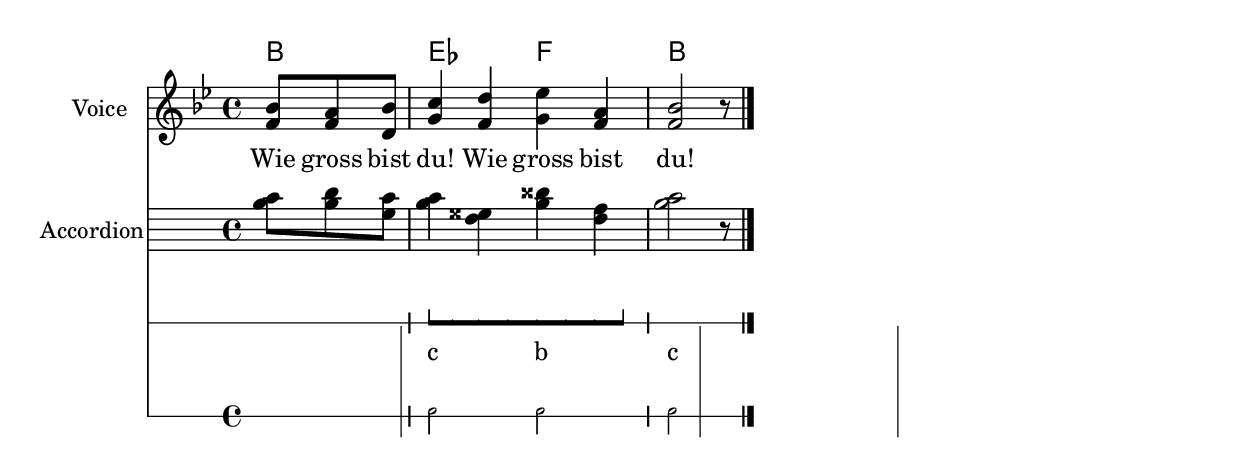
%% Do not edit this file; it is auto-generated from LSR http://lsr.dsi.unimi.it
%% This file is in the public domain.
\version "2.12.0"

\header {
  lsrtags = "template"

  texidoc = "
A template to write a score for a diatonic accordion.

- There is a horizontal staff indicating if the accordion must be
pushed (thick line) or pulled (thin line)

- There is a small rhythmic staff with lyrics that describes the bass
buttons to press. The bar lines are made from gridlines

- The tabulator staff for diatonic accordions shows the geographic
position of the buttons and not (as for every other instrument) the
pitch of the notes; the keys on the melody-side of the accordion are
placed in three columns and about 12 rows


In the tabulator staff notation the outermost column is described with
notes between lines, the innermost column is described with notes
between lines and a cross as accidental, and the middle column is
described with notes on a line, whereby the row in the middle is
represented on the middle line in the staff.


Some words to transpose piano notes to the diatonic accordion:


1. Every diatonic accordion is built for some keys only (for example,
for the keys of C major and F major), so it is important to transpose a
piano melody to match one of these keys. Transpose the source code, not
only the output because this code is required later on to translate it
once more to the tabulator staff. This can be done with the command
@code{displayLilyMusic}.


2. You have to alternate the push- and pull-direction of the accordion
regularly. If the player has a too long part to pull the accordion gets
broken. On the other hand, some harmonies are only available in one
direction. Considering this, decide which parts of the melody are the
push-parts and which the pull-parts.


3. For each pull- or push-part translate the piano notes to the
according tabulature representation.


This snippet comes with a useful optional macro for the jEdit text
editor. 

"
  doctitle = "Score for diatonic accordion"
} % begin verbatim

verse = \lyricmode { Wie gross bist du! Wie gross bist du! }

harmonies = \new ChordNames \chordmode {
  \germanChords
  \set chordChanges = ##t
	bes8 bes8 bes8
  es2 f
  bes1
}

NoStem = \override Stem #'transparent = ##t
NoNoteHead = \override NoteHead #'transparent = ##t
ZeroBeam = \override Beam  #'positions = #'(0 . 0)

staffTabLine = \new Staff \with {
  \remove "Time_signature_engraver"
  \remove "Clef_engraver"
} {
  \override Staff.StaffSymbol #'line-positions = #'(0)
% Shows one horizontal line. The vertical line (simulating a bar-line) is simulated with a gridline
	\set Staff.midiInstrument = #"choir aahs"
	\key c \major
	\relative c''
		{  
			% disable the following line to see the the noteheads while writing the song 
			\NoNoteHead  
			\override NoteHead #'no-ledgers = ##t

			% The beam between 8th-notes is used to draw the push-line
			%How to fast write the push-lines: 
			%	 1. write repeatedly 'c c c c c c c c |' for the whole length of the song 
			%	 2. uncomment the line \NoNoteHead
			%	 3. compile
			%	 4. Mark the positions on which push/pull changes. 
			%	    In the score-picture click on the position the push- or pull-part starts 
                        %           (on the noteHead, the cursor will change to a hand-icon).
			%	    The cursor in the source code will jump just at this position.
			%	  a) If a push-part starts there, replace the 'c' by an 'e['
			%	  b) If a pull-part starts there, replace the 'c' by an 's'
			%	 5. Switch into 'overwrite-mode' by pressing the 'ins' key. 
			%	 6. For the pull-parts overwrite the 'c' with 's' 
			%	 7. For every push-part replace the last 'c' with 'e]' 
			%        8. Switch into 'insert-mode' again 
			%	 9. At last it should look lik e.g. (s s e[ c | c c c c c c c c | c c c c c c e] s s)
			%	10. re-enable the line \NoNoteHead
			\autoBeamOff
			\ZeroBeam 
			 s8 s s e[ c c c c c c e] | s s s s s 
		}
}

%{
%}

% Accordion melody in tabulator score		
% 1. Place a copy of the piano melody below
% 2. Separate piano melody into pull- and push-parts according to the staffTabLine you've already made      
% 3. For each line: Double the line. Remark the 1st one (Keeps unchanged as reference) and then change the second line using the transformation paper
%    or the macros 'conv2diaton push.bsh' and 'conv2diaton pull.bsh' 
% Tips:
% - In jEdit Search & Replace mark the Option 'Keep Dialog'

AccordionTabTwoCBesDur = {
 % pull 1
 %<f' bes'>8 <f' a'>8 <d' bes'>8 | 
<g'' a''>8 <g'' b''>8 <e'' a''>8 | 
 % push 2
 %<g' c''>4 <f' d''> <g' ees''> <f' a'> | 
<g'' a''>4 <d'' eisis''> <g'' bisis''> <d'' f''> | 
 % pull 3
% <f' bes'>2 r8 }
 <g'' a''>2 r8 }

  AccordionTab= { \dynamicUp		
% 1. Place a copy of the piano melody above
% 2. Separate piano melody into pull- and push-parts according to the staffTabLine you've already made      
% 3. For each line: Double the line. Remark the 1st one (Keeps unchanged as reference) and then 
%    change the second line using the transformation paper
% Tips:
% - In jEdit Search & Replace mark the Option 'Keep Dialog'
% - 
\AccordionTabTwoCBesDur
 }


 
 \layout {   
 \context {
   \Staff    	  
   \consists "Grid_point_engraver"

   gridInterval = #(ly:make-moment 4 4) % 4/4 - tact. How many beats per bar

   % The following line has to be adjusted O-F-T-E-N.
   \override GridPoint #'Y-extent = #'(-2 . -21)   
 }
 \context {
    \ChoirStaff
    \remove "System_start_delimiter_engraver" 
 }
}

staffVoice = \new Staff=astaffvoice  {
	\time 4/4
	\set Staff.instrumentName="Voice"
	\set Staff.midiInstrument="voice oohs"
	\key bes \major
	\partial 8*3 
	\clef treble
	{ 	
		\context Voice = "melodyVoi" 
		{ <f' bes'>8 <f' a'>8 <d' bes'>8 | <g' c''>4 <f' d''> <g' es''> <f' a'> | <f' bes'>2 r8 }
	\bar "|."
	}
}

staffAccordionMel = \new Staff  \with { \remove "Clef_engraver" } {
	#(set-accidental-style 'forget) %Set the accidentals (Vorzeichen) for each note, 
					%do not remember them for the rest of the measure.  
	\time 4/4
	\set Staff.instrumentName="Accordion"
	\set Staff.midiInstrument="voice oohs"
	\key c \major
	\clef treble
	{ \AccordionTab \bar "|." }
}

	AltOn = #(define-music-function (parser location mag) (number?)
        	#{ \override Stem #'length = #$(* 7.0 mag)
		\override NoteHead #'font-size =
		#$(inexact->exact (* (/ 6.0 (log 2.0)) (log mag))) #})
     
	AltOff = {
		\revert Stem #'length
		\revert NoteHead #'font-size
		}

BassRhytm = {s4 s8 | c2 c2 | c2 s8 }
LyricBassRhythmI=  \lyricmode { c b | c }

staffBassRhytm = \new Staff=staffbass  \with { \remove "Clef_engraver" } {
	% This is not a RhythmicStaff  because it must be possible to append lyrics.
		
	\override Score.GridLine #'extra-offset = #'( 13.0 . 0.0 ) % x.y
	\override Staff.StaffSymbol #'line-positions = #'( 0 ) 
        % Shows one horizontal line. The vertical line (simulating a bar-line) is simulated by a grid
        % Search for 'grid' in this page to find all related functions 
	\time 4/4
	{ 	
		\context Voice = "VoiceBassRhytm" 
		\stemDown \AltOn #0.6
		\relative c''
		{   
		\BassRhytm
		}
		\AltOff
	\bar "|."
	}
}

\new Score 
\with {
 \consists "Grid_line_span_engraver" %The vertical line (simulating a bar-line) in the staffBassRhytm is a gridline 
}
\new ChoirStaff 
	<<
		\harmonies 
		\staffVoice
		\context Lyrics = "lmelodyVoi" \with {alignBelowContext=astaffvoice} { \lyricsto "melodyVoi" \verse }
		\staffAccordionMel
		\staffTabLine
		\staffBassRhytm
	\context Lyrics = "lBassRhytmAboveI" \with {alignAboveContext=staffbass} \lyricsto VoiceBassRhytm \LyricBassRhythmI
	>>
%}
